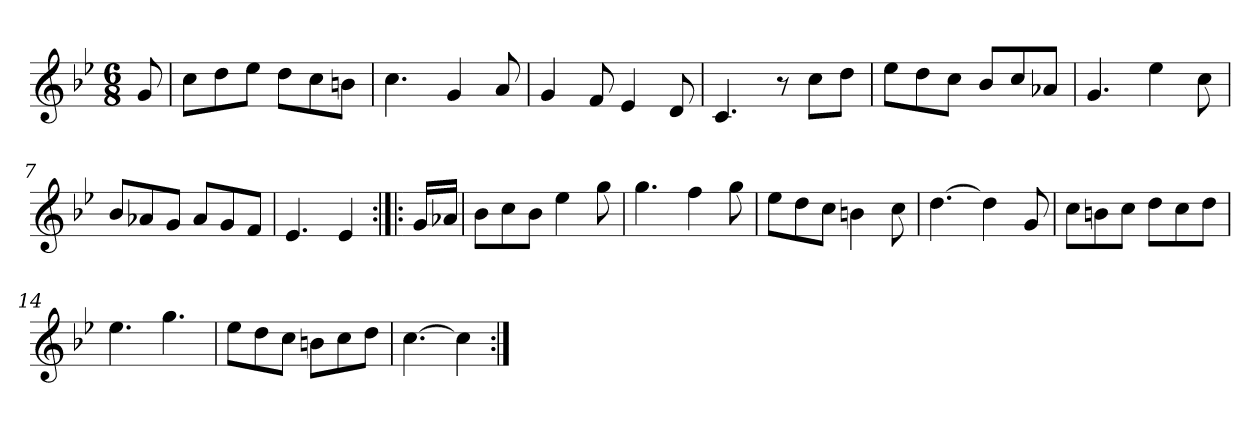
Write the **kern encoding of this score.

**kern
*part1
*staff1
*clefG2
*k[b-e-]
*C:dor
*M6/8
*MM120
=
8g
=1
8cc\L
8dd\
8ee-\J
8dd\L
8cc\
8bn\J
=2
4.cc
4g
8a
=3
4g
8f
4e-
8d
=4
4.c
8r
8cc\L
8dd\J
=5
8ee-\L
8dd\
8cc\J
8b-/L
8cc/
8a-X/J
=6
4.g
4ee-
8cc
=7
8b-/L
8a-X/
8g/J
8a-/L
8g/
8f/J
=8
4.e-
4e-
=:|!|:
16g/LL
16a-X/JJ
=9
8b-\L
8cc\
8b-\J
4ee-
8gg
=10
4.gg
4ff
8gg
=11
8ee-\L
8dd\
8cc\J
4bn
8cc
=12
[4.dd
4dd]
8g
=13
8cc\L
8bn\
8cc\J
8dd\L
8cc\
8dd\J
=14
4.ee-
4.gg
=15
8ee-\L
8dd\
8cc\J
8bn\L
8cc\
8dd\J
=16
[4.cc
4cc]
=:|!
*-
